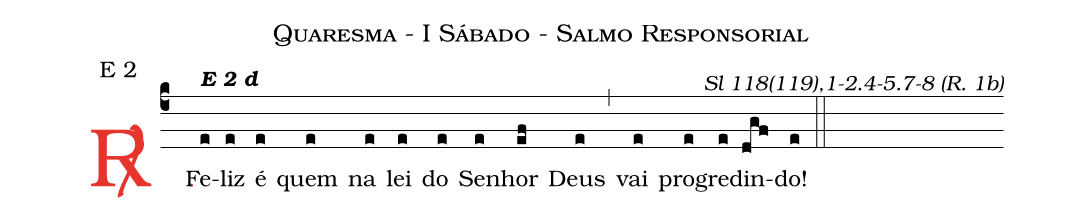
name: Quaresma - I Sábado - Salmo Responsorial;
mode: E 2;
commentary: Sl 118(119),1-2.4-5.7-8 (R. 1b);
%%
(c4)

<c><sp>R/</sp>.</c>() Fe<alt>\textbf{E 2 d}</alt>(e)liz(e) é(e) quem(e) na(e) lei(e) do(e) Se(e)nhor(ef) Deus(e) (,) vai(e) pro(e)gre(e)din(dgf)do!(e)

(::)
